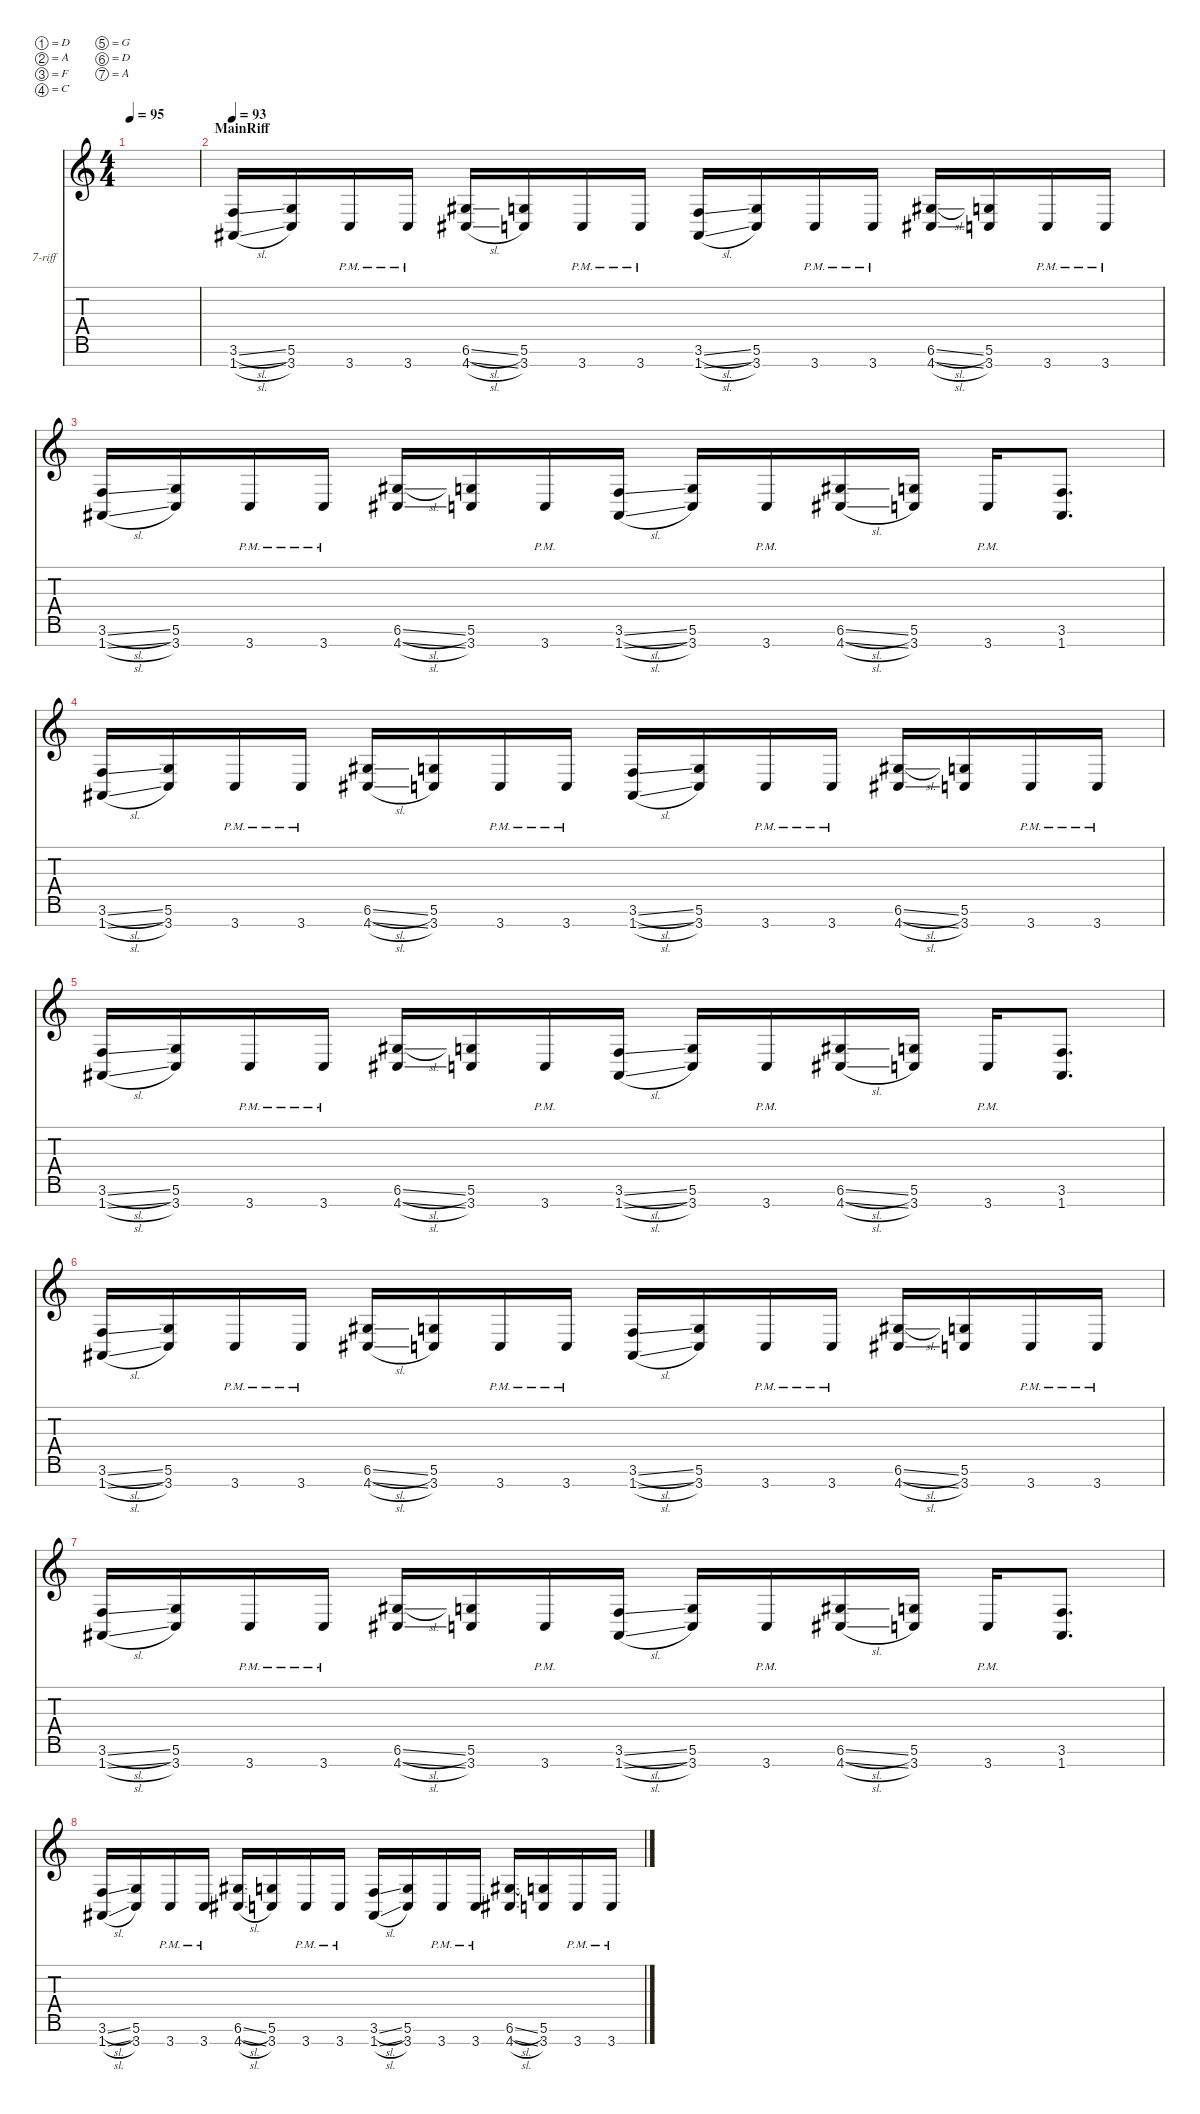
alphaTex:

\defaultSystemsLayout 4
\hideDynamics
\bracketExtendMode nobrackets
\firstSystemTrackNameOrientation horizontal
\otherSystemsTrackNameOrientation horizontal
\track ("7-riff" "7-riff") {instrument distortionguitar}
\staff {score tabs}
\tuning (D4 A3 F3 C3 G2 D2 A1)
\ts (4 4)
\scale
1.03043
\tempo 95
\accidentals auto
\clef g2
\ottava regular
\simile none
\ks c
|
\section ("" "MainRiff")
\scale
0.969568
\tempo 93
(3.6{sl} 1.7{sl acc #}).16{beam Up} (5.6 3.7).16{beam Up} 3.7{pm}.16{beam Up} 3.7{pm}.16{beam Up} (6.6{sl acc #} 4.7{sl acc #}).16{beam Up} (5.6 3.7).16{beam Up} 3.7{pm}.16{beam Up} 3.7{pm}.16{beam Up} (3.6{sl} 1.7{sl acc #}).16{beam Up} (5.6 3.7).16{beam Up} 3.7{pm}.16{beam Up} 3.7{pm}.16{beam Up} (4.7{sl acc #} 6.6{sl acc #}).16{beam Up} (3.7 5.6).16{beam Up} 3.7{pm}.16{beam Up} 3.7{pm}.16{beam Up} |
\scale
1.03043 (3.6{sl} 1.7{sl acc #}).16{beam Up} (5.6 3.7).16{beam Up} 3.7{pm}.16{beam Up} 3.7{pm}.16{beam Up} (4.7{sl acc #} 6.6{sl acc #}).16{beam Up} (3.7 5.6).16{beam Up} 3.7{pm}.16{beam Up} (3.6{sl} 1.7{sl acc #}).16{beam Up} (5.6 3.7).16{beam Up} 3.7{pm}.16{beam Up} (6.6{sl acc #} 4.7{sl acc #}).16{beam Up} (5.6 3.7).16{beam Up} 3.7{pm}.16{beam Up} (3.6 1.7{acc #}).8{d beam Up} |
\scale
0.969568 (3.6{sl} 1.7{sl acc #}).16{beam Up} (5.6 3.7).16{beam Up} 3.7{pm}.16{beam Up} 3.7{pm}.16{beam Up} (6.6{sl acc #} 4.7{sl acc #}).16{beam Up} (5.6 3.7).16{beam Up} 3.7{pm}.16{beam Up} 3.7{pm}.16{beam Up} (3.6{sl} 1.7{sl acc #}).16{beam Up} (5.6 3.7).16{beam Up} 3.7{pm}.16{beam Up} 3.7{pm}.16{beam Up} (4.7{sl acc #} 6.6{sl acc #}).16{beam Up} (3.7 5.6).16{beam Up} 3.7{pm}.16{beam Up} 3.7{pm}.16{beam Up} |
\scale
1.03043 (3.6{sl} 1.7{sl acc #}).16{beam Up} (5.6 3.7).16{beam Up} 3.7{pm}.16{beam Up} 3.7{pm}.16{beam Up} (4.7{sl acc #} 6.6{sl acc #}).16{beam Up} (3.7 5.6).16{beam Up} 3.7{pm}.16{beam Up} (3.6{sl} 1.7{sl acc #}).16{beam Up} (5.6 3.7).16{beam Up} 3.7{pm}.16{beam Up} (6.6{sl acc #} 4.7{sl acc #}).16{beam Up} (5.6 3.7).16{beam Up} 3.7{pm}.16{beam Up} (3.6 1.7{acc #}).8{d beam Up} |
\scale
0.969568 (3.6{sl} 1.7{sl acc #}).16{beam Up} (5.6 3.7).16{beam Up} 3.7{pm}.16{beam Up} 3.7{pm}.16{beam Up} (6.6{sl acc #} 4.7{sl acc #}).16{beam Up} (5.6 3.7).16{beam Up} 3.7{pm}.16{beam Up} 3.7{pm}.16{beam Up} (3.6{sl} 1.7{sl acc #}).16{beam Up} (5.6 3.7).16{beam Up} 3.7{pm}.16{beam Up} 3.7{pm}.16{beam Up} (4.7{sl acc #} 6.6{sl acc #}).16{beam Up} (3.7 5.6).16{beam Up} 3.7{pm}.16{beam Up} 3.7{pm}.16{beam Up} |
\scale
1.03043 (3.6{sl} 1.7{sl acc #}).16{beam Up} (5.6 3.7).16{beam Up} 3.7{pm}.16{beam Up} 3.7{pm}.16{beam Up} (4.7{sl acc #} 6.6{sl acc #}).16{beam Up} (3.7 5.6).16{beam Up} 3.7{pm}.16{beam Up} (3.6{sl} 1.7{sl acc #}).16{beam Up} (5.6 3.7).16{beam Up} 3.7{pm}.16{beam Up} (6.6{sl acc #} 4.7{sl acc #}).16{beam Up} (5.6 3.7).16{beam Up} 3.7{pm}.16{beam Up} (3.6 1.7{acc #}).8{d beam Up} |
\scale
0.969568 (3.6{sl} 1.7{sl acc #}).16{beam Up} (5.6 3.7).16{beam Up} 3.7{pm}.16{beam Up} 3.7{pm}.16{beam Up} (6.6{sl acc #} 4.7{sl acc #}).16{beam Up} (5.6 3.7).16{beam Up} 3.7{pm}.16{beam Up} 3.7{pm}.16{beam Up} (3.6{sl} 1.7{sl acc #}).16{beam Up} (5.6 3.7).16{beam Up} 3.7{pm}.16{beam Up} 3.7{pm}.16{beam Up} (4.7{sl acc #} 6.6{sl acc #}).16{beam Up} (3.7 5.6).16{beam Up} 3.7{pm}.16{beam Up} 3.7{pm}.16{beam Up}
